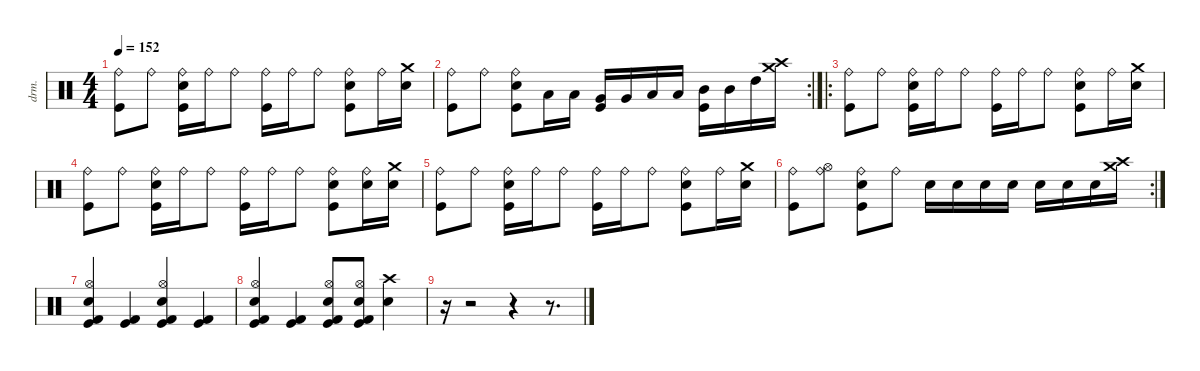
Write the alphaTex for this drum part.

\defaultSystemsLayout 4
\hideDynamics
\bracketExtendMode nobrackets
\track ("Drums" "drm.") {instrument percussion}
\staff {score}
\articulation defaults
\ts (4 4)
\tempo 152
\clef neutral
\ks c
("Ride (bell)" "Kick (hit)").8{dy f} "Ride (bell)".8 ("Ride (bell)" "Snare (hit) 2" "Kick (hit)").16 "Ride (bell)".16 "Ride (bell)".8 ("Ride (bell)" "Kick (hit)").16 "Ride (bell)".16 "Ride (bell)".8 ("Ride (bell)" "Snare (hit) 2" "Kick (hit)").8 "Ride (bell)".16 ("Crash medium (hit)" "Snare (hit) 2").16 |
\rc 2
("Ride (bell)" "Kick (hit)").8 "Ride (bell)".8 ("Ride (bell)" "Snare (hit) 2" "Kick (hit)").8 "Low Floor Tom (hit)".16{dy ff} "Low Floor Tom (hit)".16 ("Very Low Tom (hit)" "Kick (hit)").16 "Very Low Tom (hit)".16 "Low Tom (hit)".16 "Low Tom (hit)".16 ("Mid Tom (hit)" "Kick (hit)").16 "Mid Tom (hit)".16 "High Tom (hit)".16 ("Crash high (hit)" "Crash medium (hit)").16{dy f} |
\ro
("Ride (bell)" "Kick (hit)").8 "Ride (bell)".8 ("Ride (bell)" "Snare (hit) 2" "Kick (hit)").16 "Ride (bell)".16 "Ride (bell)".8 ("Ride (bell)" "Kick (hit)").16 "Ride (bell)".16 "Ride (bell)".8 ("Ride (bell)" "Snare (hit) 2" "Kick (hit)").8 "Ride (bell)".16 ("Crash medium (hit)" "Snare (hit) 2").16 |
("Ride (bell)" "Kick (hit)").8 "Ride (bell)".8 ("Ride (bell)" "Snare (hit) 2" "Kick (hit)").16 "Ride (bell)".16 "Ride (bell)".8 ("Ride (bell)" "Kick (hit)").16 "Ride (bell)".16 "Ride (bell)".8 ("Ride (bell)" "Snare (hit) 2" "Kick (hit)").8 ("Ride (bell)" "Snare (hit) 2").16 ("Crash medium (hit)" "Snare (hit) 2").16 |
("Ride (bell)" "Kick (hit)").8 "Ride (bell)".8 ("Ride (bell)" "Snare (hit) 2" "Kick (hit)").16 "Ride (bell)".16 "Ride (bell)".8 ("Ride (bell)" "Kick (hit)").16 "Ride (bell)".16 "Ride (bell)".8 ("Ride (bell)" "Snare (hit) 2" "Kick (hit)").8 "Ride (bell)".16 ("Crash medium (hit)" "Snare (hit) 2").16 |
\rc 2
("Ride (bell)" "Kick (hit)").8 ("Ride (bell)" "Hi-Hat (open)").8 ("Ride (bell)" "Snare (hit) 2" "Kick (hit)").8 "Ride (bell)".8 "Snare (hit) 2".16{dy mf} "Snare (hit) 2".16 "Snare (hit) 2".16 "Snare (hit) 2".16 "Snare (hit) 2".16 "Snare (hit) 2".16 "Snare (hit) 2".16 ("Crash high (hit)" "Crash medium (hit)").16 |
("Kick (hit)" "Kick (hit) 2" "Snare (hit) 2" "Hi-Hat (open)").4{dy f} ("Kick (hit)" "Kick (hit) 2").4 ("Kick (hit)" "Kick (hit) 2" "Snare (hit) 2" "Hi-Hat (open)").4 ("Kick (hit)" "Kick (hit) 2").4 |
("Kick (hit)" "Kick (hit) 2" "Snare (hit) 2" "Hi-Hat (open)").4 ("Kick (hit)" "Kick (hit) 2").4 ("Kick (hit)" "Kick (hit) 2" "Snare (hit) 2" "Hi-Hat (open)").8 ("Kick (hit)" "Kick (hit) 2" "Snare (hit) 2" "Hi-Hat (open)").8 ("Snare (hit) 2" "Crash high (hit)").4 |
r.16 r.2 r.4 r.8{d}
